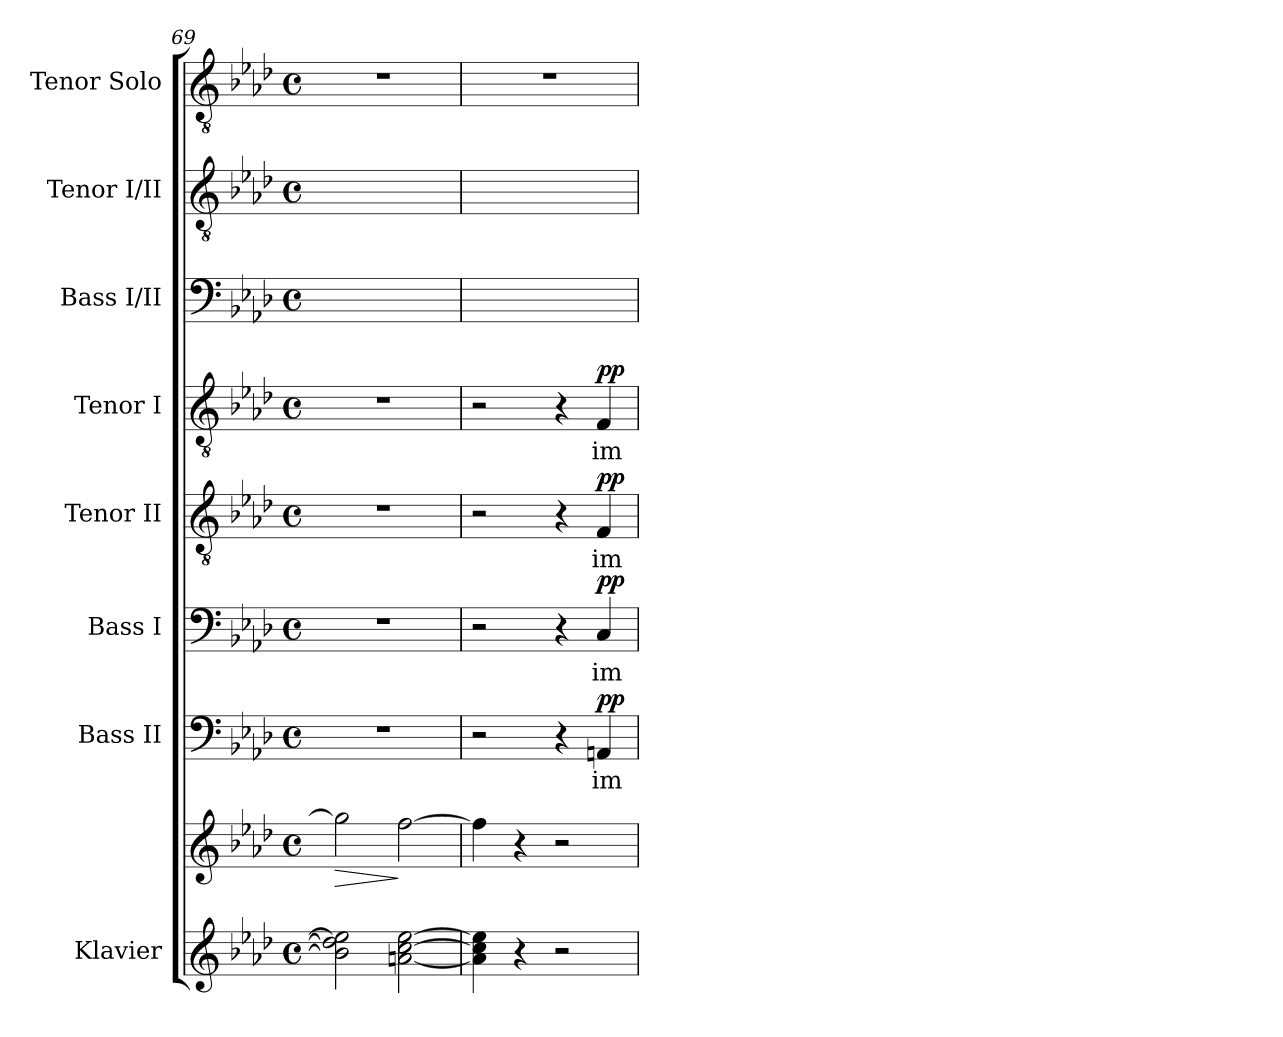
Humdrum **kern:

**kern	**kern	**dynam	**kern	**text	**dynam	**kern	**text	**dynam	**kern	**text	**dynam	**kern	**text	**dynam	**kern	**text	**kern	**text	**kern
*part8	*part8	*part8	*part7	*part7	*part7	*part6	*part6	*part6	*part5	*part5	*part5	*part4	*part4	*part4	*part3	*part3	*part2	*part2	*part1
*staff9	*staff8	*staff8/9	*staff7	*staff7	*staff7	*staff6	*staff6	*staff6	*staff5	*staff5	*staff5	*staff4	*staff4	*staff4	*staff3	*staff3	*staff2	*staff2	*staff1
*I"Klavier	*	*	*I"Bass II	*	*	*I"Bass I	*	*	*I"Tenor II	*	*	*I"Tenor I	*	*	*I"Bass I/II	*	*I"Tenor I/II	*	*I"Tenor Solo
*I'Klav.	*	*	*I'B.	*	*	*I'B.	*	*	*I'T.	*	*	*I'T.	*	*	*I'B.	*	*I'T.	*	*I'T. Solo
*clefG2	*clefG2	*	*clefF4	*	*	*clefF4	*	*	*clefGv2	*	*	*clefGv2	*	*	*clefF4	*	*clefGv2	*	*clefGv2
*	*	*	*	*	*	*	*	*	*ITrd7c12	*	*	*ITrd7c12	*	*	*	*	*ITrd7c12	*	*ITrd7c12
*k[b-e-a-d-]	*k[b-e-a-d-]	*	*k[b-e-a-d-]	*	*	*k[b-e-a-d-]	*	*	*k[b-e-a-d-]	*	*	*k[b-e-a-d-]	*	*	*k[b-e-a-d-]	*	*k[b-e-a-d-]	*	*k[b-e-a-d-]
*A-:	*A-:	*	*A-:	*	*	*A-:	*	*	*A-:	*	*	*A-:	*	*	*A-:	*	*A-:	*	*A-:
*M4/4	*M4/4	*	*M4/4	*	*	*M4/4	*	*	*M4/4	*	*	*M4/4	*	*	*M4/4	*	*M4/4	*	*M4/4
*met(c)	*met(c)	*	*met(c)	*	*	*met(c)	*	*	*met(c)	*	*	*met(c)	*	*	*met(c)	*	*met(c)	*	*met(c)
=69	=69	=69	=69	=69	=69	=69	=69	=69	=69	=69	=69	=69	=69	=69	=69	=69	=69	=69	=69
!	!	!LO:HP:b	!	!	!	!	!	!	!	!	!	!	!	!	!	!	!	!	!
2b-i\] 2dd-i] 2ee-i]	2gg-i\]	>	1r	.	.	1r	.	.	1r	.	.	1r	.	.	1ryy	.	1ryy	.	1r
[2ani\ [2cci [2ee-i	[2ffi\	]	.	.	.	.	.	.	.	.	.	.	.	.	.	.	.	.	.
=70	=70	=70	=70	=70	=70	=70	=70	=70	=70	=70	=70	=70	=70	=70	=70	=70	=70	=70	=70
*	*	*	*	*	*	*	*	*	*	*	*	*	*	*	*^	*	*^	*	*
4ai\] 4cci] 4ee-i]	4ffi\]	.	2r	.	.	2r	.	.	2r	.	.	2r	.	.	2ryy	2.ryy	.	2ryy	2.ryy	.	1r
4r	4r	.	.	.	.	.	.	.	.	.	.	.	.	.	.	.	.	.	.	.	.
2r	2r	.	4r	.	.	4r	.	.	4r	.	.	4r	.	.	4ryy	.	.	4ryy	.	.	.
!	!	!	!	!LO:LY:b:color=#000000	!	!	!	!	!	!	!	!	!	!	!	!	!	!	!	!	!
!	!	!	!	!	!	!	!LO:LY:b:color=#000000	!	!	!	!	!	!	!	!	!	!	!	!	!	!
!	!	!	!	!	!	!	!	!	!	!LO:LY:b:color=#000000	!	!	!	!	!	!	!	!	!	!	!
!	!	!	!	!	!	!	!	!	!	!	!	!	!LO:LY:b:color=#000000	!	!	!	!	!	!	!	!
!	!	!	!	!	!	!	!	!	!	!	!	!	!	!	!	!	!LO:LY:b:color=#000000	!	!	!	!
!	!	!	!	!	!	!	!	!	!	!	!	!	!	!	!	!	!	!	!	!LO:LY:b:color=#000000	!
.	.	.	4AAni/	im	pp	4Ci/	im	pp	4FFi/	im	pp	4FFi/	im	pp	4Ci/yy	4AAni\yy	im	4FFi/yy	4FFi\yy	im	.
*	*	*	*	*	*	*	*	*	*	*	*	*	*	*	*v	*v	*	*	*	*	*
*	*	*	*	*	*	*	*	*	*	*	*	*	*	*	*	*	*v	*v	*	*
=	=	=	=	=	=	=	=	=	=	=	=	=	=	=	=	=	=	=	=
*-	*-	*-	*-	*-	*-	*-	*-	*-	*-	*-	*-	*-	*-	*-	*-	*-	*-	*-	*-
